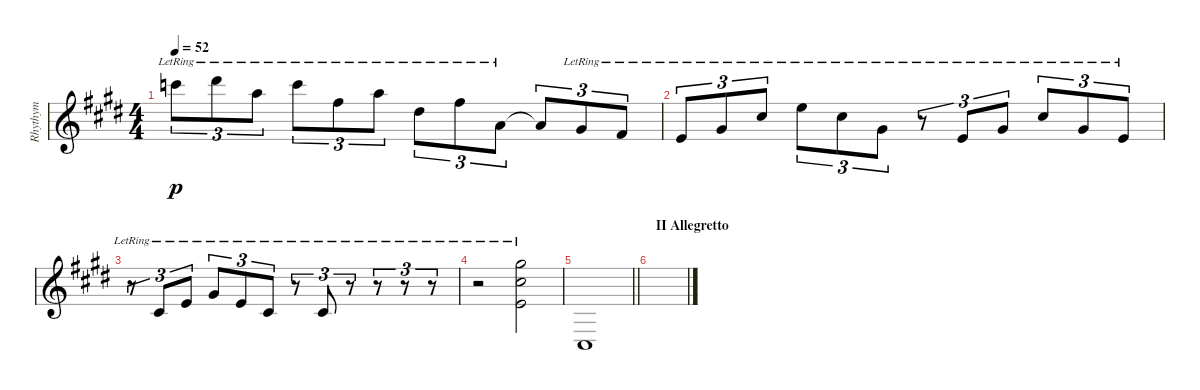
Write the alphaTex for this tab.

\track ("Rhythym" "Rhythym") {instrument acousticguitarnylon}
\staff {score}
\tuning (E4 B3 G3 D3 A2 C2) {hide}
\ts (4 4)
\tempo 52
\clef g2
\ks c#minor
13.2{lr}.8{tu (3 2) dy p} 11.1{lr}.8{tu (3 2)} 10.2{lr}.8{tu (3 2)} 8.1{lr}.8{tu (3 2)} 7.2{lr}.8{tu (3 2)} 5.1{lr}.8{tu (3 2)} 4.2{lr}.8{tu (3 2)} 2.1{lr}.8{tu (3 2)} 2.3{lr}.8{tu (3 2)} 2.3{t}.8{tu (3 2)} 1.3{lr}.8{tu (3 2)} 4.4{lr}.8{tu (3 2)} |
2.4{lr}.8{tu (3 2)} 1.3{lr}.8{tu (3 2)} 2.2{lr}.8{tu (3 2)} 0.1{lr}.8{tu (3 2)} 2.2{lr}.8{tu (3 2)} 1.3{lr}.8{tu (3 2)} r.8{tu (3 2)} 2.4{lr}.8{tu (3 2)} 1.3{lr}.8{tu (3 2)} 2.2{lr}.8{tu (3 2)} 1.3{lr}.8{tu (3 2)} 2.4{lr}.8{tu (3 2)} |
r.8{tu (3 2)} 4.5{lr}.8{tu (3 2)} 2.4{lr}.8{tu (3 2)} 1.3{lr}.8{tu (3 2)} 2.4{lr}.8{tu (3 2)} 4.5{lr}.8{tu (3 2)} r.8{tu (3 2)} 4.5{lr}.8{tu (3 2)} r.8{tu (3 2)} r.8{tu (3 2)} r.8{tu (3 2)} r.8{tu (3 2)} |
r.2 (4.1{lr} 2.2{lr} 2.4{lr}).2{bd 120} |
\barLineRight lightlight
1.6.1 |
\section ("" " II Allegretto")
